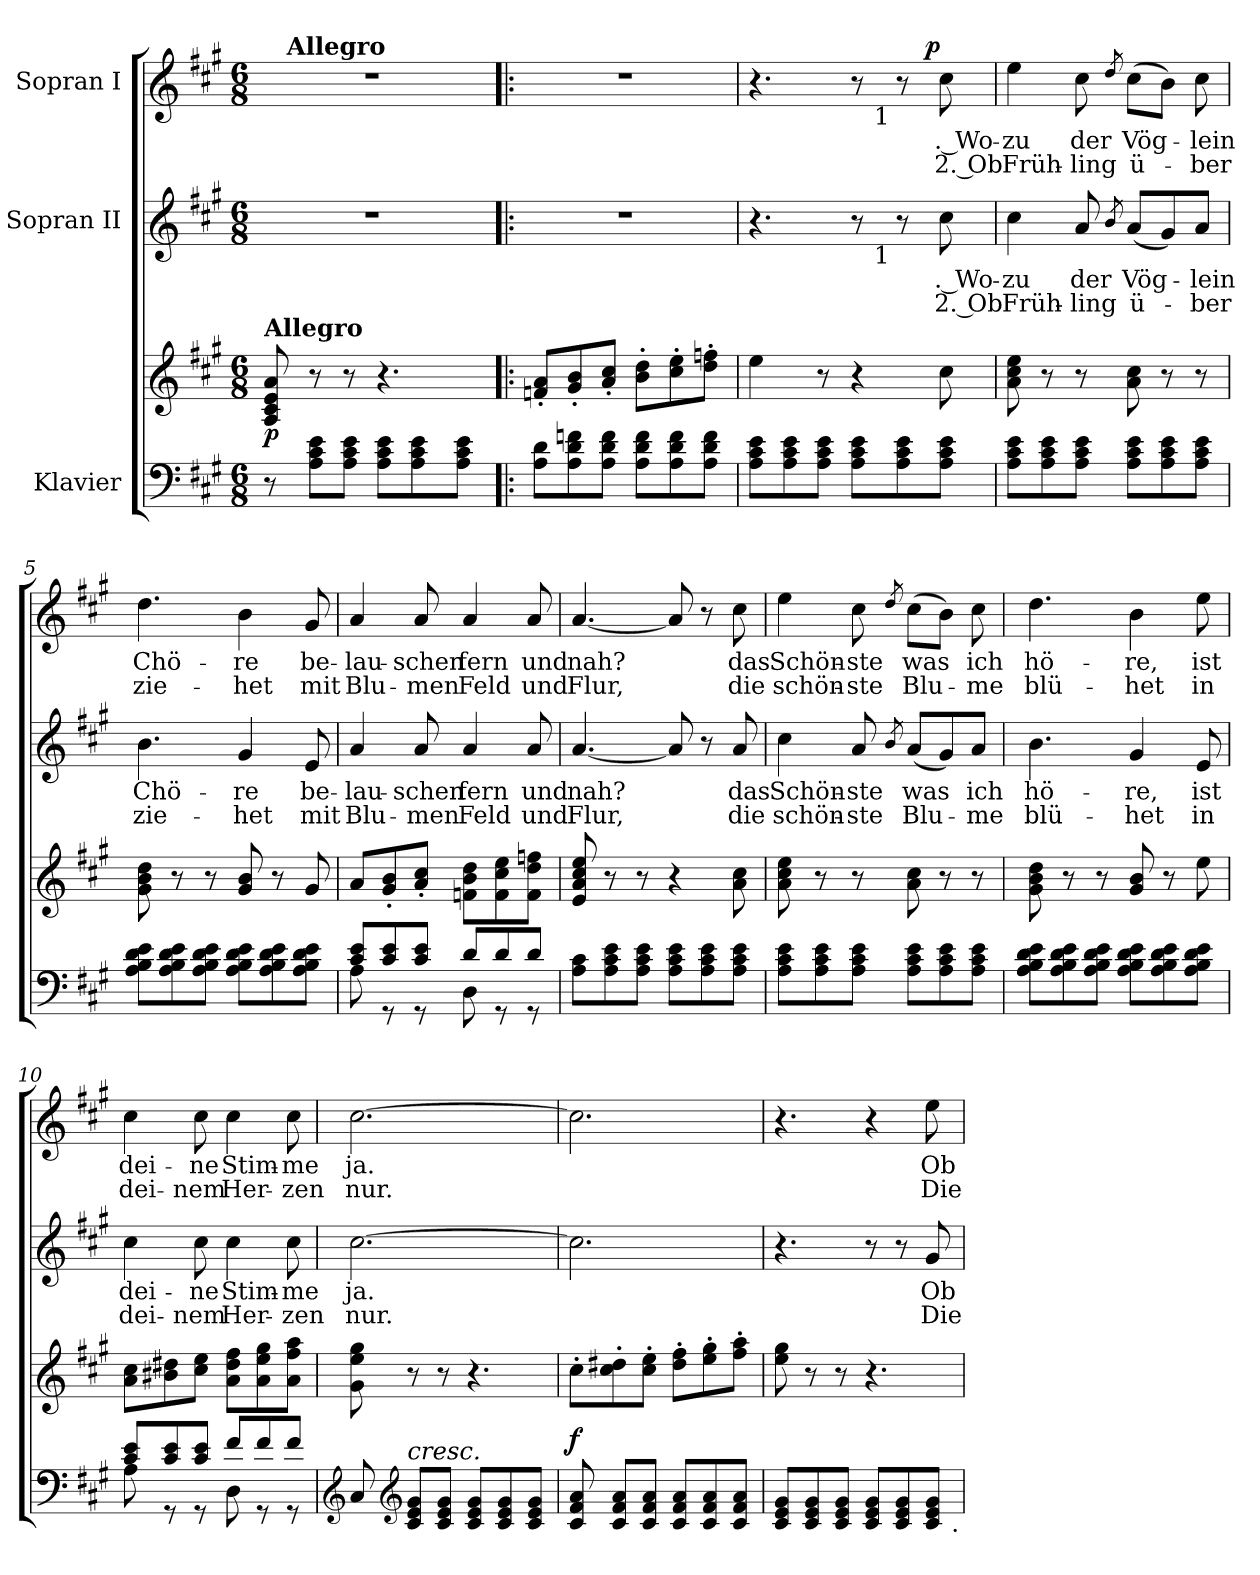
**kern	**kern	**dynam	**kern	**text	**text	**kern	**text	**text	**dynam
*part3	*part3	*part3	*part2	*part2	*part2	*part1	*part1	*part1	*part1
*staff4	*staff3	*staff3/4	*staff2	*staff2	*staff2	*staff1	*staff1	*staff1	*staff1
*I"Klavier	*	*	*I"Sopran II	*	*	*I"Sopran I	*	*	*
*clefF4	*clefG2	*	*clefG2	*	*	*clefG2	*	*	*
*k[f#c#g#]	*k[f#c#g#]	*	*k[f#c#g#]	*	*	*k[f#c#g#]	*	*	*
*A:	*A:	*	*A:	*	*	*A:	*	*	*
*M6/8	*M6/8	*	*M6/8	*	*	*M6/8	*	*	*
=1	=1	=1	=1	=1	=1	=1	=1	=1	=1
!	!LO:TX:a:B:t=Allegro	!	!	!	!	!	!	!	!
!	!	!LO:DY:b	!LO:N:vis=1	!	!	!LO:N:vis=1	!	!	!
*	*	*	*	*	*	*^	*	*	*
8r	8A/ 8c#/ 8e/ 8a/	p	2.r	.	.	2.r	16ryy	.	.	.
!	!	!	!	!	!	!	!LO:TX:a:B:t=Allegro	!	!	!
.	.	.	.	.	.	.	2ryy	.	.	.
8A\ 8c#\ 8e\L	8r	.	.	.	.	.	.	.	.	.
8A\ 8c#\ 8e\J	8r	.	.	.	.	.	.	.	.	.
8A\ 8c#\ 8e\L	4.r	.	.	.	.	.	.	.	.	.
8A\ 8c#\ 8e\	.	.	.	.	.	.	.	.	.	.
.	.	.	.	.	.	.	8.ryy	.	.	.
8A\ 8c#\ 8e\J	.	.	.	.	.	.	.	.	.	.
=2!|:	=2!|:	=2!|:	=2!|:	=2!|:	=2!|:	=2!|:	=2!|:	=2!|:	=2!|:	=2!|:
!	!	!	!LO:N:vis=1	!	!	!LO:N:vis=1	!	!	!	!
*	*	*	*	*	*	*v	*v	*	*	*
8A\ 8d\L	8fn/'< 8a/'<L	.	2.r	.	.	2.r	.	.	.
8A\ 8d\ 8fn\	8g#/'< 8b/'<	.	.	.	.	.	.	.	.
8A\ 8d\ 8f\J	8a/'< 8cc#/'<J	.	.	.	.	.	.	.	.
8A\ 8d\ 8f\L	8b\'> 8dd\'>L	.	.	.	.	.	.	.	.
8A\ 8d\ 8f\	8cc#\'> 8ee\'>	.	.	.	.	.	.	.	.
8A\ 8d\ 8f\J	8dd\'> 8ffn\'>J	.	.	.	.	.	.	.	.
=3	=3	=3	=3	=3	=3	=3	=3	=3	=3
*	*	*	*^	*	*	*^	*	*	*
*	*	*	*	*	*	*	*	*^	*	*	*
8A\ 8c#\ 8e\L	4ee\	.	4.r	4..ryy	.	.	4.r	2ryy	4..ryy	.	.	.
8A\ 8c#\ 8e\	.	.	.	.	.	.	.	.	.	.	.	.
8A\ 8c#\ 8e\J	8r	.	.	.	.	.	.	.	.	.	.	.
8A\ 8c#\ 8e\L	4r	.	8r	.	.	.	8r	.	.	.	.	.
!	!	!	!	!	!	!	!	!	!LO:TX:b:t=1	!	!	!
!	!	!	!	!LO:TX:b:t=1	!	!	!	!	!	!	!	!
.	.	.	.	4ryy	.	.	.	.	4ryy	.	.	.
8A\ 8c#\ 8e\	.	.	8r	.	.	.	8r	16.ryy	.	.	.	.
!	!	!	!	!	!	!	!	!	!	!	!	!LO:DY:a
.	.	.	.	.	.	.	.	8ryy	.	.	.	p
!	!	!	!	!	!LO:LY:b:rj	!LO:LY:b:rj	!	!	!	!LO:LY:b:rj	!LO:LY:b:rj	!
8A\ 8c#\ 8e\J	8cc#\	.	8cc#\	.	. Wo-	2. Ob	8cc#\	.	.	. Wo-	2. Ob	.
.	.	.	.	16ryy	.	.	.	.	16ryy	.	.	.
.	.	.	.	.	.	.	.	32ryy	.	.	.	.
=4	=4	=4	=4	=4	=4	=4	=4	=4	=4	=4	=4	=4
!	!	!	!	!	!LO:LY:b	!LO:LY:b	!	!	!	!LO:LY:b	!LO:LY:b	!
*	*	*	*v	*v	*	*	*	*	*	*	*	*
*	*	*	*	*	*	*v	*v	*v	*	*	*
8A\ 8c#\ 8e\L	8a\ 8cc#\ 8ee\	.	4cc#\	-zu	Früh-	4ee\	-zu	Früh-	.
8A\ 8c#\ 8e\	8r	.	.	.	.	.	.	.	.
!	!	!	!	!LO:LY:b	!LO:LY:b	!	!LO:LY:b	!LO:LY:b	!
8A\ 8c#\ 8e\J	8r	.	8a/	der	-ling	8cc#\	der	-ling	.
.	.	.	8qb/	.	.	8qdd/	.	.	.
!	!	!	!	!LO:LY:b	!LO:LY:b	!	!LO:LY:b	!LO:LY:b	!
8A\ 8c#\ 8e\L	8a\ 8cc#\	.	(<8a/L	Vög-	ü-	(>8cc#\L	Vög-	ü-	.
8A\ 8c#\ 8e\	8r	.	8g#/)	.	.	8b\J)	.	.	.
!	!	!	!	!LO:LY:b	!LO:LY:b	!	!LO:LY:b	!LO:LY:b	!
8A\ 8c#\ 8e\J	8r	.	8a/J	-lein	-ber	8cc#\	-lein	-ber	.
!!LO:LB:g=z
=5	=5	=5	=5	=5	=5	=5	=5	=5	=5
!	!	!	!	!LO:LY:b	!LO:LY:b	!	!LO:LY:b	!LO:LY:b	!
8A\ 8B\ 8d\ 8e\L	8g#\ 8b\ 8dd\	.	4.b\	Chö-	zie-	4.dd\	Chö-	zie-	.
8A\ 8B\ 8d\ 8e\	8r	.	.	.	.	.	.	.	.
8A\ 8B\ 8d\ 8e\J	8r	.	.	.	.	.	.	.	.
!	!	!	!	!LO:LY:b	!LO:LY:b	!	!LO:LY:b	!LO:LY:b	!
8A\ 8B\ 8d\ 8e\L	8g#/ 8b/	.	4g#/	-re	-het	4b\	-re	-het	.
8A\ 8B\ 8d\ 8e\	8r	.	.	.	.	.	.	.	.
!	!	!	!	!LO:LY:b	!LO:LY:b	!	!LO:LY:b	!LO:LY:b	!
8A\ 8B\ 8d\ 8e\J	8g#/	.	8e/	be-	mit	8g#/	be-	mit	.
=6	=6	=6	=6	=6	=6	=6	=6	=6	=6
*^	*	*	*	*	*	*	*	*	*
!	!	!	!	!	!LO:LY:b	!LO:LY:b	!	!LO:LY:b	!LO:LY:b	!
8c#/ 8e/L	8A\	8a/L	.	4a/	-lau-	Blu-	4a/	-lau-	Blu-	.
8c#/ 8e/	8rGG	8g#/'< 8b/'<	.	.	.	.	.	.	.	.
!	!	!	!	!	!LO:LY:b	!LO:LY:b	!	!LO:LY:b	!LO:LY:b	!
8c#/ 8e/J	8rGG	8a/'< 8cc#/'<J	.	8a/	-schen	-men	8a/	-schen	-men	.
!	!	!	!	!	!LO:LY:b	!LO:LY:b	!	!LO:LY:b	!LO:LY:b	!
8d/L	8D\	8fn\ 8b\ 8dd\L	.	4a/	fern	Feld	4a/	fern	Feld	.
8d/	8rGG	8f\ 8cc#\ 8ee\	.	.	.	.	.	.	.	.
!	!	!	!	!	!LO:LY:b	!LO:LY:b	!	!LO:LY:b	!LO:LY:b	!
8d/J	8rGG	8f\ 8dd\ 8ffn\J	.	8a/	und	und	8a/	und	und	.
=7	=7	=7	=7	=7	=7	=7	=7	=7	=7	=7
!	!	!	!	!	!LO:LY:b	!LO:LY:b	!	!LO:LY:b	!LO:LY:b	!
*v	*v	*	*	*	*	*	*	*	*	*
8A\ 8c#\L	8e/ 8a/ 8cc#/ 8ee/	.	[<4.a/	nah?	Flur,	[<4.a/	nah?	Flur,	.
8A\ 8c#\ 8e\	8r	.	.	.	.	.	.	.	.
8A\ 8c#\ 8e\J	8r	.	.	.	.	.	.	.	.
8A\ 8c#\ 8e\L	4r	.	8a/]	.	.	8a/]	.	.	.
8A\ 8c#\ 8e\	.	.	8r	.	.	8r	.	.	.
!	!	!	!	!LO:LY:b	!LO:LY:b	!	!LO:LY:b	!LO:LY:b	!
8A\ 8c#\ 8e\J	8a\ 8cc#\	.	8a/	das	die	8cc#\	das	die	.
=8	=8	=8	=8	=8	=8	=8	=8	=8	=8
!	!	!	!	!LO:LY:b	!LO:LY:b	!	!LO:LY:b	!LO:LY:b	!
8A\ 8c#\ 8e\L	8a\ 8cc#\ 8ee\	.	4cc#\	Schön-	schön-	4ee\	Schön-	schön-	.
8A\ 8c#\ 8e\	8r	.	.	.	.	.	.	.	.
!	!	!	!	!LO:LY:b	!LO:LY:b	!	!LO:LY:b	!LO:LY:b	!
8A\ 8c#\ 8e\J	8r	.	8a/	-ste	-ste	8cc#\	-ste	-ste	.
.	.	.	8qb/	.	.	8qdd/	.	.	.
!	!	!	!	!LO:LY:b	!LO:LY:b	!	!LO:LY:b	!LO:LY:b	!
8A\ 8c#\ 8e\L	8a\ 8cc#\	.	(<8a/L	was	Blu-	(>8cc#\L	was	Blu-	.
8A\ 8c#\ 8e\	8r	.	8g#/)	.	.	8b\J)	.	.	.
!	!	!	!	!LO:LY:b	!LO:LY:b	!	!LO:LY:b	!LO:LY:b	!
8A\ 8c#\ 8e\J	8r	.	8a/J	ich	-me	8cc#\	ich	-me	.
!!LO:LB:g=z
=9	=9	=9	=9	=9	=9	=9	=9	=9	=9
!	!	!	!	!LO:LY:b	!LO:LY:b	!	!LO:LY:b	!LO:LY:b	!
8A\ 8B\ 8d\ 8e\L	8g#\ 8b\ 8dd\	.	4.b\	hö-	blü-	4.dd\	hö-	blü-	.
8A\ 8B\ 8d\ 8e\	8r	.	.	.	.	.	.	.	.
8A\ 8B\ 8d\ 8e\J	8r	.	.	.	.	.	.	.	.
!	!	!	!	!LO:LY:b	!LO:LY:b	!	!LO:LY:b	!LO:LY:b	!
8A\ 8B\ 8d\ 8e\L	8g#/ 8b/	.	4g#/	-re,	-het	4b\	-re,	-het	.
8A\ 8B\ 8d\ 8e\	8r	.	.	.	.	.	.	.	.
!	!	!	!	!LO:LY:b	!LO:LY:b	!	!LO:LY:b	!LO:LY:b	!
8A\ 8B\ 8d\ 8e\J	8ee\	.	8e/	ist	in	8ee\	ist	in	.
=10	=10	=10	=10	=10	=10	=10	=10	=10	=10
*^	*	*	*	*	*	*	*	*	*
!	!	!	!	!	!LO:LY:b	!LO:LY:b	!	!LO:LY:b	!LO:LY:b	!
8c#/ 8e/L	8A\	8a\ 8cc#\L	.	4cc#\	dei-	dei-	4cc#\	dei-	dei-	.
8c#/ 8e/	8rGG	8b#X\ 8dd#X\	.	.	.	.	.	.	.	.
!	!	!	!	!	!LO:LY:b	!LO:LY:b	!	!LO:LY:b	!LO:LY:b	!
8c#/ 8e/J	8rGG	8cc#\ 8ee\J	.	8cc#\	-ne	-nem	8cc#\	-ne	-nem	.
!	!	!	!	!	!LO:LY:b	!LO:LY:b	!	!LO:LY:b	!LO:LY:b	!
8f#/L	8D\	8a\ 8dd#\ 8ff#\L	.	4cc#\	Stim-	Her-	4cc#\	Stim-	Her-	.
8f#/	8rGG	8a\ 8ee\ 8gg#\	.	.	.	.	.	.	.	.
!	!	!	!	!	!LO:LY:b	!LO:LY:b	!	!LO:LY:b	!LO:LY:b	!
8f#/J	8rGG	8a\ 8ff#\ 8aa\J	.	8cc#\	-me	-zen	8cc#\	-me	-zen	.
=11	=11	=11	=11	=11	=11	=11	=11	=11	=11	=11
!	!	!	!	!	!LO:LY:b	!LO:LY:b	!	!LO:LY:b	!LO:LY:b	!
*v	*v	*	*	*	*	*	*	*	*	*
8C#/	8g#\ 8ee\ 8gg#\	.	[>2.cc#\	ja.	nur.	[>2.cc#\	ja.	nur.	.
*clefG2	*	*	*	*	*	*	*	*	*
!LO:TX:a:i:t=cresc.	!	!	!	!	!	!	!	!	!
8c#/ 8e/ 8g#/L	8r	.	.	.	.	.	.	.	.
8c#/ 8e/ 8g#/J	8r	.	.	.	.	.	.	.	.
8c#/ 8e/ 8g#/L	4.r	.	.	.	.	.	.	.	.
8c#/ 8e/ 8g#/	.	.	.	.	.	.	.	.	.
8c#/ 8e/ 8g#/J	.	.	.	.	.	.	.	.	.
=12	=12	=12	=12	=12	=12	=12	=12	=12	=12
!	!	!LO:DY:a=2	!	!	!	!	!	!	!
8c#/ 8f#/ 8a/	8cc#'>\L	f	2.cc#\]	.	.	2.cc#\]	.	.	.
8c#/ 8f#/ 8a/L	8cc#\'> 8dd#X\'>	.	.	.	.	.	.	.	.
8c#/ 8f#/ 8a/J	8cc#\'> 8ee\'>J	.	.	.	.	.	.	.	.
8c#/ 8f#/ 8a/L	8dd#\'> 8ff#\'>L	.	.	.	.	.	.	.	.
8c#/ 8f#/ 8a/	8ee\'> 8gg#\'>	.	.	.	.	.	.	.	.
8c#/ 8f#/ 8a/J	8ff#\'> 8aa\'>J	.	.	.	.	.	.	.	.
!!LO:PB:g=z
=13	=13	=13	=13	=13	=13	=13	=13	=13	=13
*^	*	*	*	*	*	*	*	*	*
8c#/ 8e/ 8g#/L	2ryy	8ee\ 8gg#\	.	4.r	.	.	4.r	.	.	.
8c#/ 8e/ 8g#/	.	8r	.	.	.	.	.	.	.	.
8c#/ 8e/ 8g#/J	.	8r	.	.	.	.	.	.	.	.
8c#/ 8e/ 8g#/L	.	4.r	.	8r	.	.	4r	.	.	.
8c#/ 8e/ 8g#/	8..ryy	.	.	8r	.	.	.	.	.	.
!	!	!	!	!	!LO:LY:b	!LO:LY:b	!	!LO:LY:b	!LO:LY:b	!
8c#/ 8e/ 8g#/J	.	.	.	8g#/	Ob	Die	8ee\	Ob	Die	.
!	!LO:TX:b:t=.	!	!	!	!	!	!	!	!	!
.	32ryy	.	.	.	.	.	.	.	.	.
*v	*v	*	*	*	*	*	*	*	*	*
=	=	=	=	=	=	=	=	=	=
*-	*-	*-	*-	*-	*-	*-	*-	*-	*-
